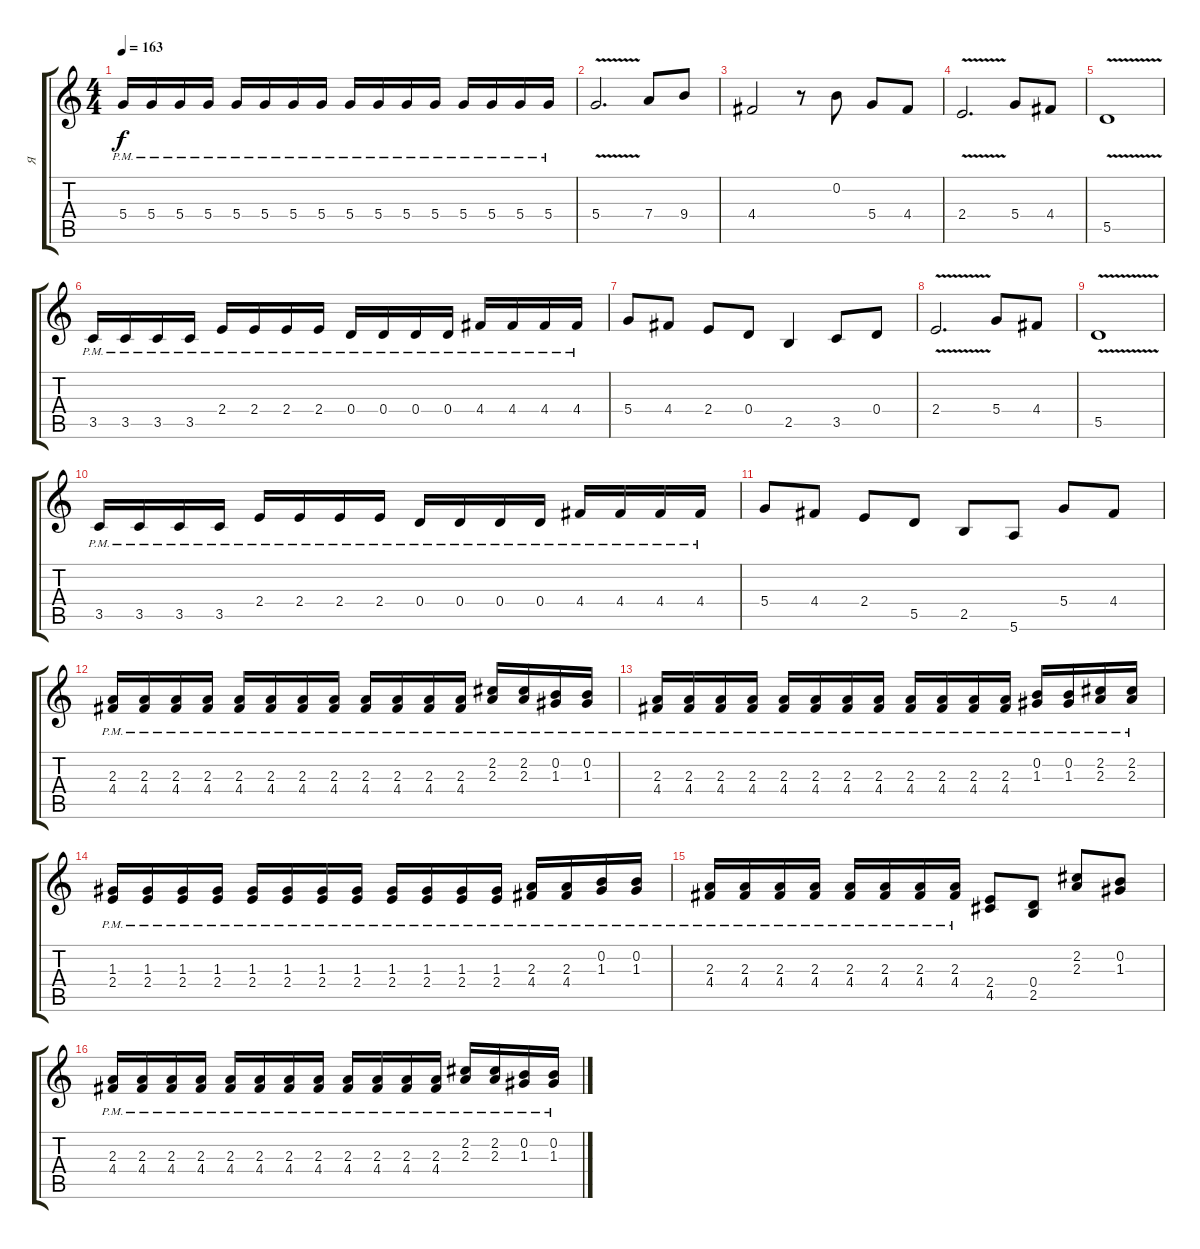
\track ("Я" "Я") {instrument distortionguitar}
\staff {score tabs}
\tuning (E4 B3 G3 D3 A2 E2) {hide}
\ts (4 4)
\tempo 163
\clef g2
\ks c
5.4{pm}.16{dy f} 5.4{pm}.16 5.4{pm}.16 5.4{pm}.16 5.4{pm}.16 5.4{pm}.16 5.4{pm}.16 5.4{pm}.16 5.4{pm}.16 5.4{pm}.16 5.4{pm}.16 5.4{pm}.16 5.4{pm}.16 5.4{pm}.16 5.4{pm}.16 5.4{pm}.16 |
5.4{v}.2{d} 7.4.8 9.4.8 |
4.4.2 r.8 0.2.8 5.4.8 4.4.8 |
2.4{v}.2{d} 5.4.8 4.4.8 |
5.5{v}.1 |
3.5{pm}.16 3.5{pm}.16 3.5{pm}.16 3.5{pm}.16 2.4{pm}.16 2.4{pm}.16 2.4{pm}.16 2.4{pm}.16 0.4{pm}.16 0.4{pm}.16 0.4{pm}.16 0.4{pm}.16 4.4{pm}.16 4.4{pm}.16 4.4{pm}.16 4.4{pm}.16 |
5.4.8 4.4.8 2.4.8 0.4.8 2.5.4 3.5.8 0.4.8 |
2.4{v}.2{d} 5.4.8 4.4.8 |
5.5{v}.1 |
3.5{pm}.16 3.5{pm}.16 3.5{pm}.16 3.5{pm}.16 2.4{pm}.16 2.4{pm}.16 2.4{pm}.16 2.4{pm}.16 0.4{pm}.16 0.4{pm}.16 0.4{pm}.16 0.4{pm}.16 4.4{pm}.16 4.4{pm}.16 4.4{pm}.16 4.4{pm}.16 |
5.4.8 4.4.8 2.4.8 5.5.8 2.5.8 5.6.8 5.4.8 4.4.8 |
(2.3{pm} 4.4{pm}).16 (2.3{pm} 4.4{pm}).16 (2.3{pm} 4.4{pm}).16 (2.3{pm} 4.4{pm}).16 (2.3{pm} 4.4{pm}).16 (2.3{pm} 4.4{pm}).16 (2.3{pm} 4.4{pm}).16 (2.3{pm} 4.4{pm}).16 (2.3{pm} 4.4{pm}).16 (2.3{pm} 4.4{pm}).16 (2.3{pm} 4.4{pm}).16 (2.3{pm} 4.4{pm}).16 (2.2{pm} 2.3{pm}).16 (2.2{pm} 2.3{pm}).16 (0.2{pm} 1.3{pm}).16 (0.2{pm} 1.3{pm}).16 |
(2.3{pm} 4.4{pm}).16 (2.3{pm} 4.4{pm}).16 (2.3{pm} 4.4{pm}).16 (2.3{pm} 4.4{pm}).16 (2.3{pm} 4.4{pm}).16 (2.3{pm} 4.4{pm}).16 (2.3{pm} 4.4{pm}).16 (2.3{pm} 4.4{pm}).16 (2.3{pm} 4.4{pm}).16 (2.3{pm} 4.4{pm}).16 (2.3{pm} 4.4{pm}).16 (2.3{pm} 4.4{pm}).16 (0.2{pm} 1.3{pm}).16 (0.2{pm} 1.3{pm}).16 (2.2{pm} 2.3{pm}).16 (2.2{pm} 2.3{pm}).16 |
(1.3{pm} 2.4{pm}).16 (1.3{pm} 2.4{pm}).16 (1.3{pm} 2.4{pm}).16 (1.3{pm} 2.4{pm}).16 (1.3{pm} 2.4{pm}).16 (1.3{pm} 2.4{pm}).16 (1.3{pm} 2.4{pm}).16 (1.3{pm} 2.4{pm}).16 (1.3{pm} 2.4{pm}).16 (1.3{pm} 2.4{pm}).16 (1.3{pm} 2.4{pm}).16 (1.3{pm} 2.4{pm}).16 (2.3{pm} 4.4{pm}).16 (2.3{pm} 4.4{pm}).16 (0.2{pm} 1.3{pm}).16 (0.2{pm} 1.3{pm}).16 |
(2.3{pm} 4.4{pm}).16 (2.3{pm} 4.4{pm}).16 (2.3{pm} 4.4{pm}).16 (2.3{pm} 4.4{pm}).16 (2.3{pm} 4.4{pm}).16 (2.3{pm} 4.4{pm}).16 (2.3{pm} 4.4{pm}).16 (2.3{pm} 4.4{pm}).16 (2.4 4.5).8 (0.4 2.5).8 (2.2 2.3).8 (0.2 1.3).8 |
(2.3{pm} 4.4{pm}).16 (2.3{pm} 4.4{pm}).16 (2.3{pm} 4.4{pm}).16 (2.3{pm} 4.4{pm}).16 (2.3{pm} 4.4{pm}).16 (2.3{pm} 4.4{pm}).16 (2.3{pm} 4.4{pm}).16 (2.3{pm} 4.4{pm}).16 (2.3{pm} 4.4{pm}).16 (2.3{pm} 4.4{pm}).16 (2.3{pm} 4.4{pm}).16 (2.3{pm} 4.4{pm}).16 (2.2{pm} 2.3{pm}).16 (2.2{pm} 2.3{pm}).16 (0.2{pm} 1.3{pm}).16 (0.2{pm} 1.3{pm}).16
